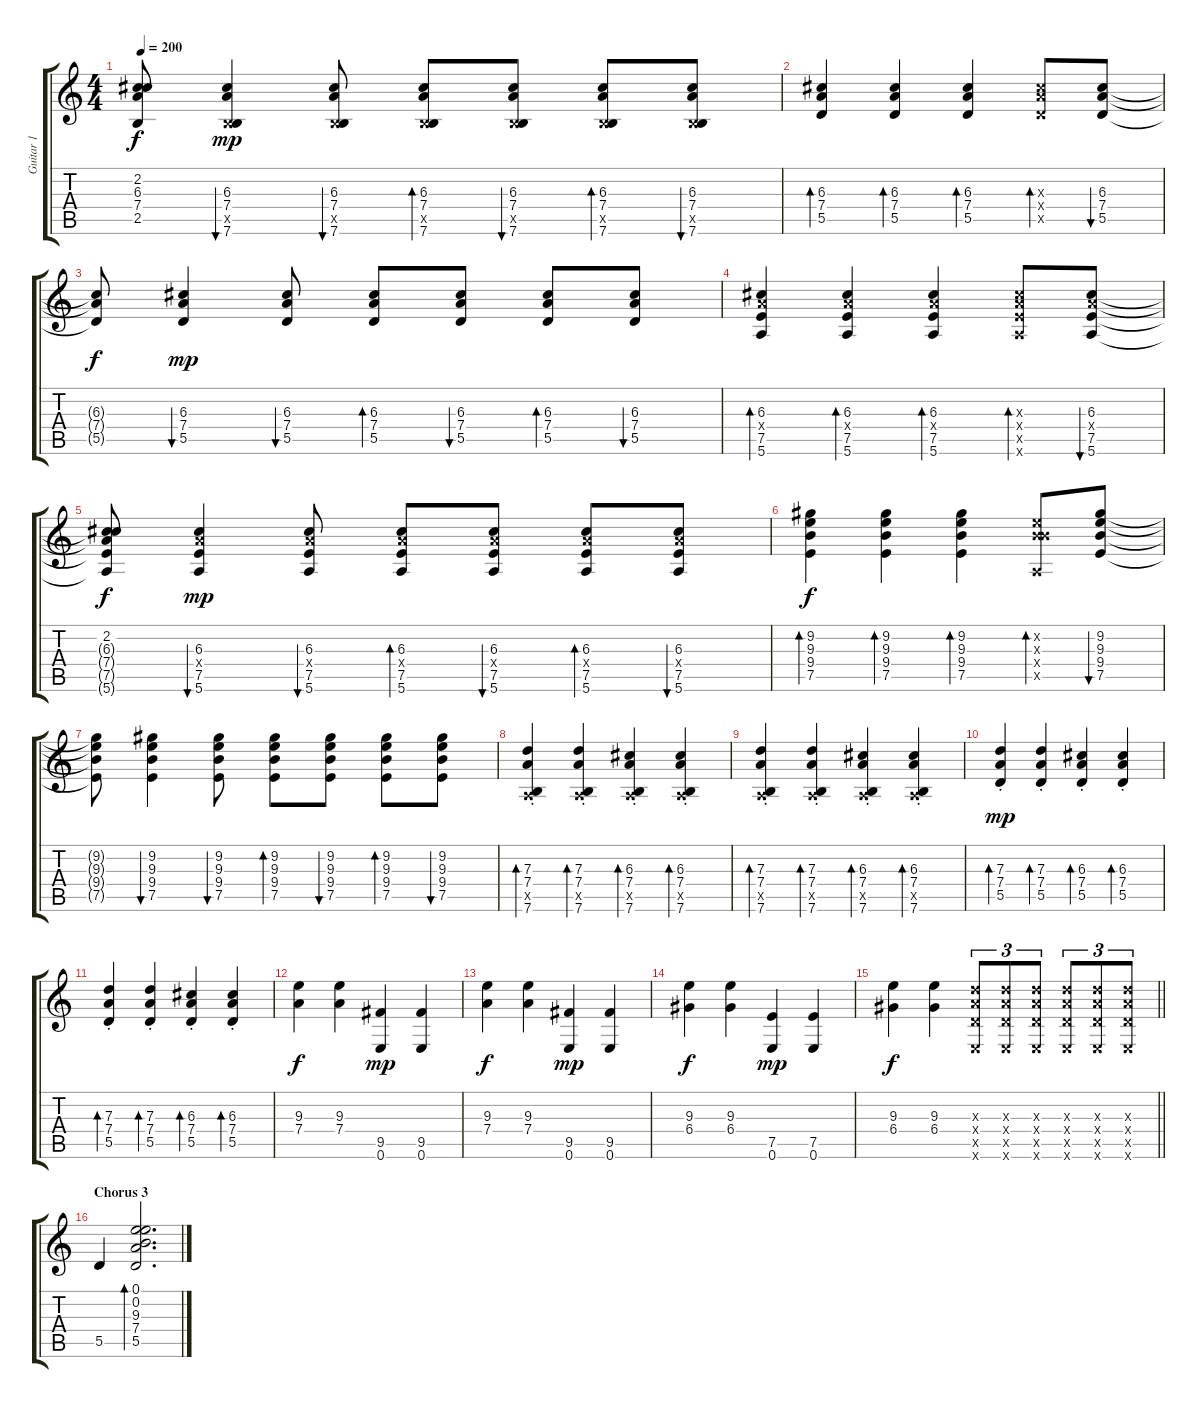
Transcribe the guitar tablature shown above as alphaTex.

\track ("Guitar 1" "Guitar 1") {instrument electricguitarclean}
\staff {score tabs}
\tuning (E4 B3 G3 D3 A2 E2) {hide}
\ts (4 4)
\tempo 200
\clef g2
\ks c
(2.2 6.3{t} 7.4{t} 2.5{t}).8{dy f} (6.3 7.4 2.5{x} 7.6).4{bu 60 dy mp} (6.3 7.4 2.5{x} 7.6).8{bu 60} (6.3 7.4 2.5{x} 7.6).8{bd 60} (6.3 7.4 2.5{x} 7.6).8{bu 60} (6.3 7.4 2.5{x} 7.6).8{bd 60} (6.3 7.4 2.5{x} 7.6).8{bu 60} |
(6.3 7.4 5.5).4{bd 60} (6.3 7.4 5.5).4{bd 60} (6.3 7.4 5.5).4{bd 60} (6.3{x} 7.4{x} 5.5{x}).8{bd 60} (6.3 7.4 5.5).8{bu 60} |
(6.3{t} 7.4{t} 5.5{t}).8{dy f} (6.3 7.4 5.5).4{bu 60 dy mp} (6.3 7.4 5.5).8{bu 60} (6.3 7.4 5.5).8{bd 60} (6.3 7.4 5.5).8{bu 60} (6.3 7.4 5.5).8{bd 60} (6.3 7.4 5.5).8{bu 60} |
(6.3 7.4{x} 7.5 5.6).4{bd 60} (6.3 7.4{x} 7.5 5.6).4{bd 60} (6.3 7.4{x} 7.5 5.6).4{bd 60} (6.3{x} 7.4{x} 7.5{x} 5.6{x}).8{bd 60} (6.3 7.4{x} 7.5 5.6).8{bu 60} |
(2.2 6.3{t} 7.4{t} 7.5{t} 5.6{t}).8{dy f} (6.3 7.4{x} 7.5 5.6).4{bu 60 dy mp} (6.3 7.4{x} 7.5 5.6).8{bu 60} (6.3 7.4{x} 7.5 5.6).8{bd 60} (6.3 7.4{x} 7.5 5.6).8{bu 60} (6.3 7.4{x} 7.5 5.6).8{bd 60} (6.3 7.4{x} 7.5 5.6).8{bu 60} |
(9.2 9.3 9.4 7.5).4{bd 60 dy f} (9.2 9.3 9.4 7.5).4{bd 60} (9.2 9.3 9.4 7.5).4{bd 60} (0.2{x} 9.3{x} 9.4{x} 0.5{x}).8{bd 60} (9.2 9.3 9.4 7.5).8{bu 60} |
(9.2{t} 9.3{t} 9.4{t} 7.5{t}).8 (9.2 9.3 9.4 7.5).4{bu 60} (9.2 9.3 9.4 7.5).8{bu 60} (9.2 9.3 9.4 7.5).8{bd 60} (9.2 9.3 9.4 7.5).8{bu 60} (9.2 9.3 9.4 7.5).8{bd 60} (9.2 9.3 9.4 7.5).8{bu 60} |
(7.3{st} 7.4{st} 0.5{x} 7.6{st}).4{bd 60} (7.3{st} 7.4{st} 0.5{x} 7.6{st}).4{bd 60} (6.3{st} 7.4{st} 0.5{x} 7.6{st}).4{bd 60} (6.3{st} 7.4{st} 0.5{x} 7.6{st}).4{bd 60} |
(7.3{st} 7.4{st} 0.5{x} 7.6{st}).4{bd 60} (7.3{st} 7.4{st} 0.5{x} 7.6{st}).4{bd 60} (6.3{st} 7.4{st} 0.5{x} 7.6{st}).4{bd 60} (6.3{st} 7.4{st} 0.5{x} 7.6{st}).4{bd 60} |
(7.3{st} 7.4{st} 5.5).4{bd 60 dy mp} (7.3{st} 7.4{st} 5.5).4{bd 60} (6.3{st} 7.4{st} 5.5).4{bd 60} (6.3{st} 7.4{st} 5.5).4{bd 60} |
(7.3{st} 7.4{st} 5.5).4{bd 60} (7.3{st} 7.4{st} 5.5).4{bd 60} (6.3{st} 7.4{st} 5.5).4{bd 60} (6.3{st} 7.4{st} 5.5).4{bd 60} |
(9.3 7.4).4{dy f} (9.3 7.4).4 (9.5 0.6).4{dy mp} (9.5 0.6).4 |
(9.3 7.4).4{dy f} (9.3 7.4).4 (9.5 0.6).4{dy mp} (9.5 0.6).4 |
(9.3 6.4).4{dy f} (9.3 6.4).4 (7.5 0.6).4{dy mp} (7.5 0.6).4 |
\barLineRight lightlight
(9.3 6.4).4{dy f} (9.3 6.4).4 (7.3{x} 7.4{x} 5.5{x} 0.6{x}).8{tu (3 2)} (7.3{x} 7.4{x} 5.5{x} 0.6{x}).8{tu (3 2)} (7.3{x} 7.4{x} 5.5{x} 0.6{x}).8{tu (3 2)} (7.3{x} 7.4{x} 5.5{x} 0.6{x}).8{tu (3 2)} (7.3{x} 7.4{x} 5.5{x} 0.6{x}).8{tu (3 2)} (7.3{x} 7.4{x} 5.5{x} 0.6{x}).8{tu (3 2)} |
\section ("" "Chorus 3")
5.5.4 (0.1 0.2 9.3 7.4 5.5).2{d bd 60}
